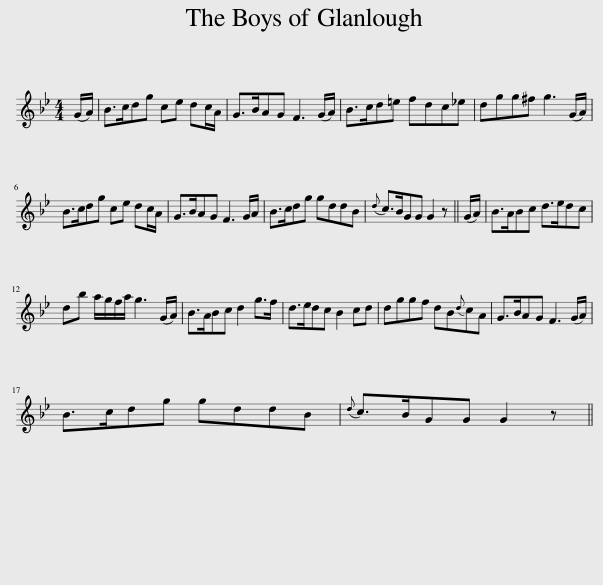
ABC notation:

X:1
L:1/8
M:4/4
I:linebreak $
K:Gmin
V:1 treble
V:1
 (G/A/) | B>cdg ce dc/A/ | G>BAG F3 (G/A/) | B>cd=e fdc_e | dgg^f g3 (G/A/) |$ %5
 B>cdg ce dc/A/ | G>BAG F3 G/A/ | B>cdg gddB |{d} c>BGG G2 z || (G/A/) | %10
 B>ABc d>edc |$ db a/g/f/a/ g3 (G/A/) | B>ABc d2 g>f | d>edc B2 cd | dggf dB{d}cA | %15
 G>BAG F3 (G/A/) |$ B>cdg gddB |{d} c>BGG G2 z || %18
